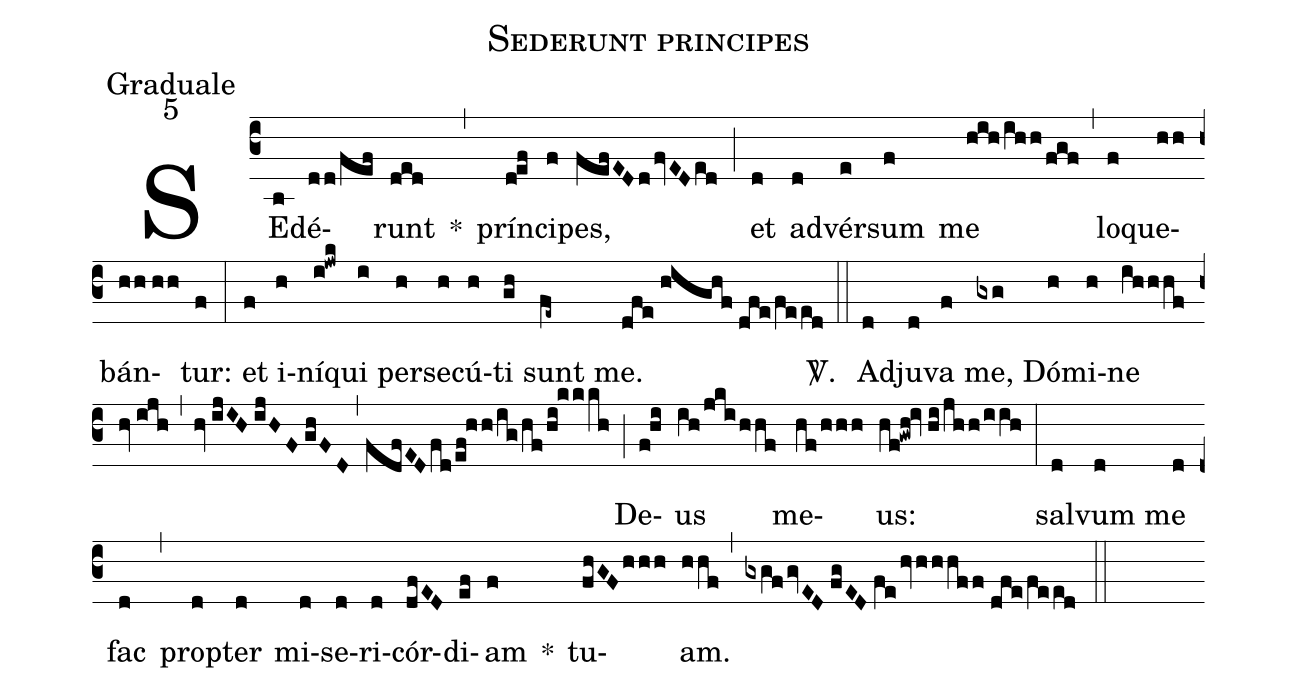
name:Sederunt principes;
office-part:Graduale;
mode:5;
%%
(c3) SE(b)dé(dd/fef)runt(ded) *(,) prín(d!ef)ci(f)pes,(fefEDd/fvEDed) (;) et(d) ad(d)vér(e)sum(f) me(hih/ihh/fgf) (,) lo(f)que(hh)bán(hh//hh)tur:(f) (:) et(f) i(h)ní(i!jwk)qui(i) per(h)se(h)cú(h)ti(gh) sunt(fe~) me.(dfe//highf//dfe/feed) <sp>V/</sp>.(::) Ad(d)ju(d)va(f) me,(gxg) Dó(h)mi(h)ne(ihhhf/hv//ijh,hv//ijIH//ijHF//ghFD,fdfEDfd/ef!hh/ig/hf/hi!kkkh) (;) De(f!hi)us(ih/jki/hhf) () me(hf/hhh)us:(hf!gwh!iv//hi/jhh/iih) (:) sal(d)vum(d) me(d) fac(d) (,) prop(d)ter(d) mi(d)se(d)ri(d)cór(dfED)di(ef)am(f) *() tu(fhGFhhh)am.(hhf,gxgfgvED//fgED//fehvhhhff//dfe/feed) (::)
